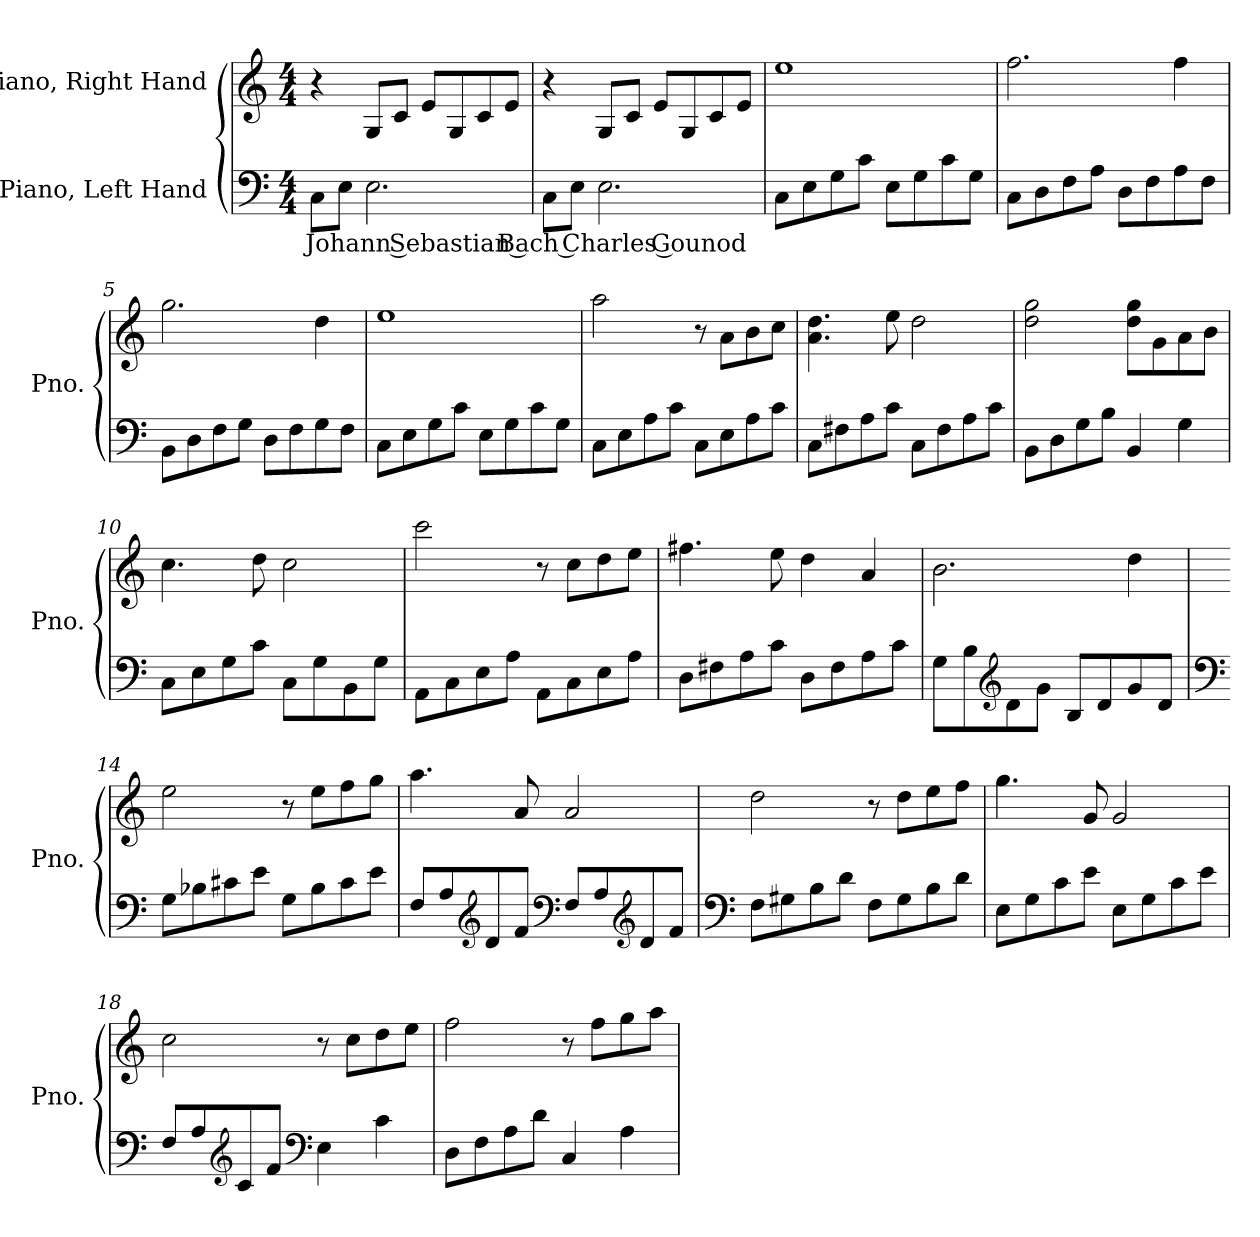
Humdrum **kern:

**kern	**text	**kern
*part2	*part2	*part1
*staff2	*staff2	*staff1
*I"Piano, Left Hand	*	*I"Piano, Right Hand
*I'Pno.	*	*I'Pno.
*clefF4	*	*clefG2
*k[]	*	*k[]
*M4/4	*	*M4/4
*MM100	*	*MM100
=1	=1	=1
!	!LO:LY:b	!
8C\L	Johann Sebastian Bach Charles Gounod	4r
8E\J	.	.
2.E\	.	8G/L
.	.	8c/J
.	.	8e/L
.	.	8G/
.	.	8c/
.	.	8e/J
=2	=2	=2
8C\L	.	4r
8E\J	.	.
2.E\	.	8G/L
.	.	8c/J
.	.	8e/L
.	.	8G/
.	.	8c/
.	.	8e/J
!!LO:LB:g=z
=3	=3	=3
8C\L	.	1ee
8E\	.	.
8G\	.	.
8c\J	.	.
8E\L	.	.
8G\	.	.
8c\	.	.
8G\J	.	.
=4	=4	=4
8C\L	.	2.ff\
8D\	.	.
8F\	.	.
8A\J	.	.
8D\L	.	.
8F\	.	.
8A\	.	4ff\
8F\J	.	.
=5	=5	=5
8BB\L	.	2.gg\
8D\	.	.
8F\	.	.
8G\J	.	.
8D\L	.	.
8F\	.	.
8G\	.	4dd\
8F\J	.	.
=6	=6	=6
8C\L	.	1ee
8E\	.	.
8G\	.	.
8c\J	.	.
8E\L	.	.
8G\	.	.
8c\	.	.
8G\J	.	.
=7	=7	=7
8C\L	.	2aa\
8E\	.	.
8A\	.	.
8c\J	.	.
8C\L	.	8r
8E\	.	8a\L
8A\	.	8b\
8c\J	.	8cc\J
!!LO:LB:g=z
=8	=8	=8
8C\L	.	4.a\ 4.dd\
8F#X\	.	.
8A\	.	.
8c\J	.	8ee\
8C\L	.	2dd\
8F#\	.	.
8A\	.	.
8c\J	.	.
=9	=9	=9
8BB\L	.	2dd\ 2gg\
8D\	.	.
8G\	.	.
8B\J	.	.
4BB/	.	8dd\ 8gg\L
.	.	8g\
4G\	.	8a\
.	.	8b\J
=10	=10	=10
8C\L	.	4.cc\
8E\	.	.
8G\	.	.
8c\J	.	8dd\
8C\L	.	2cc\
8G\	.	.
8BB\	.	.
8G\J	.	.
=11	=11	=11
8AA\L	.	2ccc\
8C\	.	.
8E\	.	.
8A\J	.	.
8AA\L	.	8r
8C\	.	8cc\L
8E\	.	8dd\
8A\J	.	8ee\J
=12	=12	=12
8D\L	.	4.ff#X\
8F#X\	.	.
8A\	.	.
8c\J	.	8ee\
8D\L	.	4dd\
8F#\	.	.
8A\	.	4a/
8c\J	.	.
!!LO:LB:g=z
=13	=13	=13
8G\L	.	2.b\
8B\	.	.
*clefG2	*	*
8d\	.	.
8g\J	.	.
8B/L	.	.
8d/	.	.
8g/	.	4dd\
8d/J	.	.
=14	=14	=14
*clefF4	*	*
8G\L	.	2ee\
8B-X\	.	.
8c#X\	.	.
8e\J	.	.
8G\L	.	8r
8B-\	.	8ee\L
8c#\	.	8ff\
8e\J	.	8gg\J
=15	=15	=15
8F/L	.	4.aa\
8A/	.	.
*clefG2	*	*
8d/	.	.
8f/J	.	8a/
*clefF4	*	*
8F/L	.	2a/
8A/	.	.
*clefG2	*	*
8d/	.	.
8f/J	.	.
!!LO:LB:g=z
=16	=16	=16
*clefF4	*	*
8F\L	.	2dd\
8G#X\	.	.
8B\	.	.
8d\J	.	.
8F\L	.	8r
8G#\	.	8dd\L
8B\	.	8ee\
8d\J	.	8ff\J
=17	=17	=17
8E\L	.	4.gg\
8G\	.	.
8c\	.	.
8e\J	.	8g/
8E\L	.	2g/
8G\	.	.
8c\	.	.
8e\J	.	.
=18	=18	=18
8F/L	.	2cc\
8A/	.	.
*clefG2	*	*
8c/	.	.
8f/J	.	.
*clefF4	*	*
4E\	.	8r
.	.	8cc\L
4c\	.	8dd\
.	.	8ee\J
=19	=19	=19
8D\L	.	2ff\
8F\	.	.
8A\	.	.
8d\J	.	.
4C/	.	8r
.	.	8ff\L
4A\	.	8gg\
.	.	8aa\J
=	=	=
*-	*-	*-
